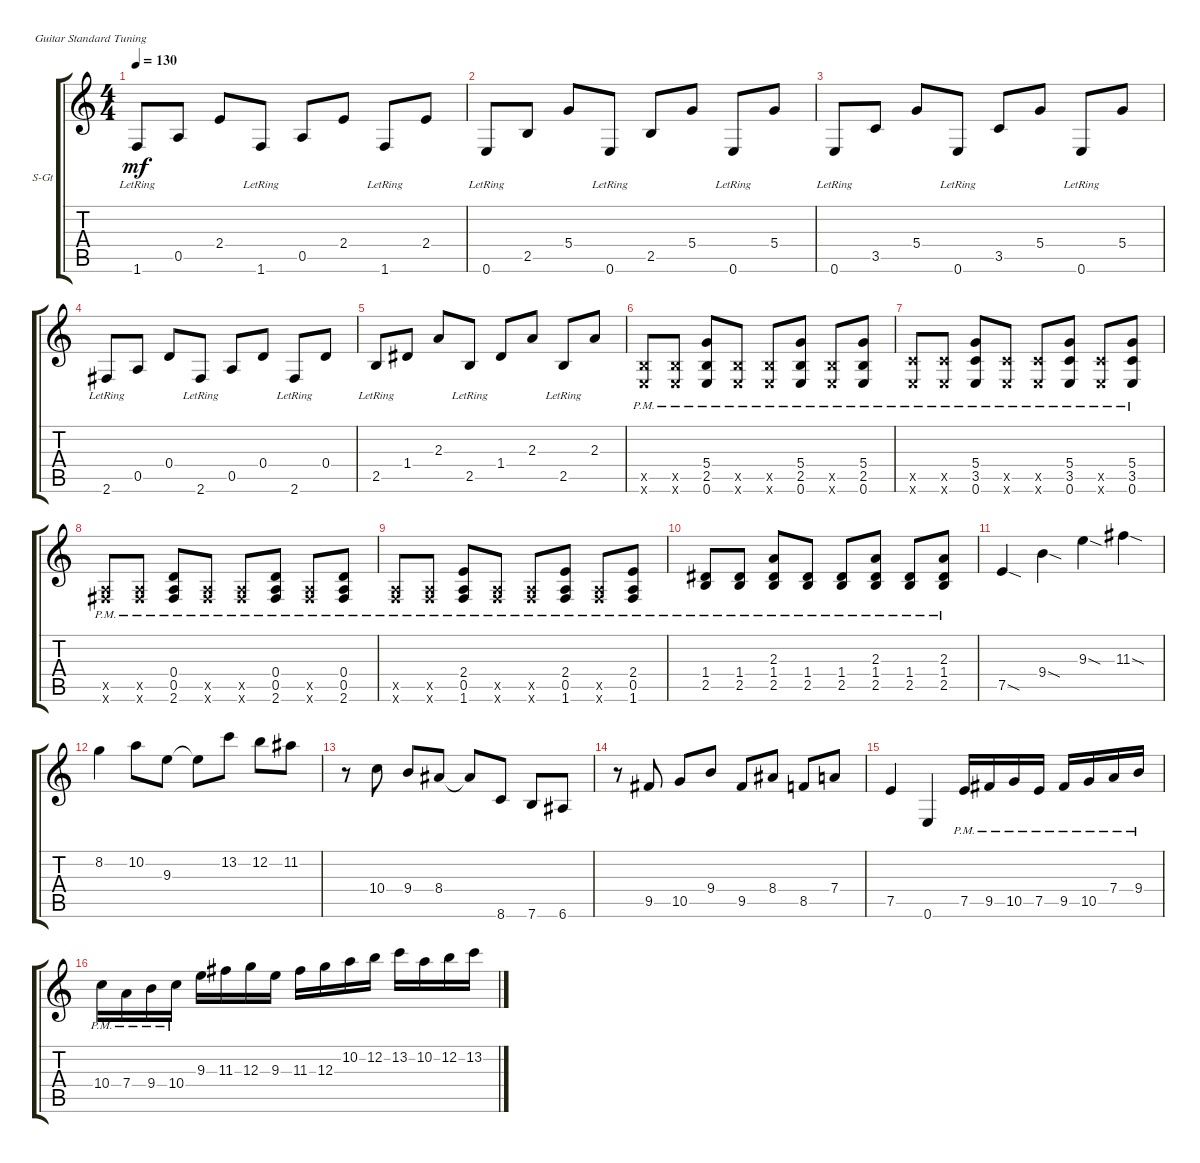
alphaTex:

\defaultSystemsLayout 4
\bracketExtendMode groupsimilarinstruments
\firstSystemTrackNameOrientation horizontal
\otherSystemsTrackNameOrientation horizontal
\track ("Steel Guitar" "S-Gt") {instrument acousticguitarsteel}
\staff {score tabs}
\tuning (E4 B3 G3 D3 A2 E2)
\ts (4 4)
\tempo 130
\clef g2
\ks c
1.6{lr}.8{dy mf} 0.5.8 2.4.8 1.6{lr}.8 0.5.8 2.4.8 1.6{lr}.8 2.4.8 |
0.6{lr}.8 2.5.8 5.4.8 0.6{lr}.8 2.5.8 5.4.8 0.6{lr}.8 5.4.8 |
0.6{lr}.8 3.5.8 5.4.8 0.6{lr}.8 3.5.8 5.4.8 0.6{lr}.8 5.4.8 |
2.6{lr}.8 0.5.8 0.4.8 2.6{lr}.8 0.5.8 0.4.8 2.6{lr}.8 0.4.8 |
2.5{lr}.8 1.4.8 2.3.8 2.5{lr}.8 1.4.8 2.3.8 2.5{lr}.8 2.3.8 |
(2.5{pm x} 0.6{pm x}).8 (2.5{pm x} 0.6{pm x}).8 (2.5{pm} 5.4 0.6{pm}).8 (2.5{pm x} 0.6{pm x}).8 (2.5{pm x} 0.6{pm x}).8 (2.5{pm} 5.4 0.6{pm}).8 (2.5{pm x} 0.6{pm x}).8 (2.5{pm} 5.4 0.6{pm}).8 |
(3.5{pm x} 0.6{pm x}).8 (3.5{pm x} 0.6{pm x}).8 (3.5{pm} 5.4 0.6{pm}).8 (3.5{pm x} 0.6{pm x}).8 (3.5{pm x} 0.6{pm x}).8 (3.5{pm} 5.4 0.6{pm}).8 (3.5{pm x} 0.6{pm x}).8 (3.5{pm} 5.4 0.6{pm}).8 |
(2.6{pm x} 0.5{pm x}).8 (2.6{pm x} 0.5{pm x}).8 (2.6{pm} 0.5{pm} 0.4).8 (2.6{pm x} 0.5{pm x}).8 (2.6{pm x} 0.5{pm x}).8 (2.6{pm} 0.5{pm} 0.4).8 (2.6{pm x} 0.5{pm x}).8 (2.6{pm} 0.5{pm} 0.4).8 |
(1.6{pm x} 0.5{pm x}).8 (1.6{pm x} 0.5{pm x}).8 (0.5{pm} 1.6{pm} 2.4).8 (1.6{pm x} 0.5{pm x}).8 (1.6{pm x} 0.5{pm x}).8 (0.5{pm} 1.6{pm} 2.4).8 (1.6{pm x} 0.5{pm x}).8 (0.5{pm} 1.6{pm} 2.4).8 |
(2.5{pm} 1.4{pm}).8 (1.4{pm} 2.5{pm}).8 (2.5{pm} 1.4{pm} 2.3).8 (2.5{pm} 1.4{pm}).8 (1.4{pm} 2.5{pm}).8 (2.5{pm} 1.4{pm} 2.3).8 (2.5{pm} 1.4{pm}).8 (2.5{pm} 1.4{pm} 2.3).8 |
7.5{sod}.4 9.4{sod}.4 9.3{sod}.4 11.3{sod}.4 |
8.2.4 10.2.8 9.3.8 9.3{t}.8 13.2.8 12.2.8 11.2.8 |
r.8 10.4.8 9.4.8 8.4.8 8.4{t}.8 8.6.8 7.6.8 6.6.8 |
r.8 9.5.8 10.5.8 9.4.8 9.5.8 8.4.8 8.5.8 7.4.8 |
7.5.4 0.6.4 7.5{pm}.16 9.5{pm}.16 10.5{pm}.16 7.5{pm}.16 9.5{pm}.16 10.5{pm}.16 7.4{pm}.16 9.4{pm}.16 |
10.4{pm}.16 7.4{pm}.16 9.4{pm}.16 10.4{pm}.16 9.3.16 11.3.16 12.3.16 9.3.16 11.3.16 12.3.16 10.2.16 12.2.16 13.2.16 10.2.16 12.2.16 13.2.16
